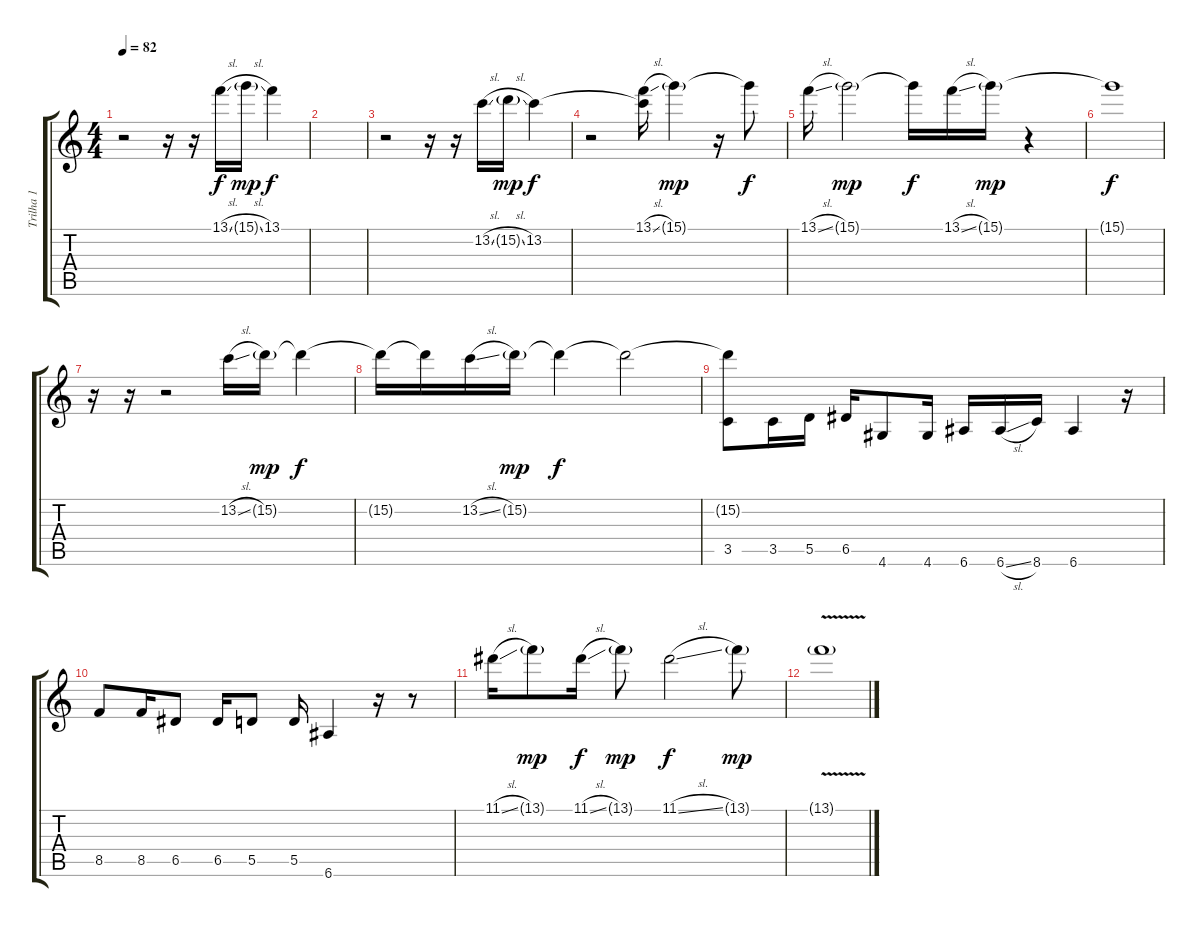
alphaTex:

\track ("Trilha 1" "Trilha 1") {instrument electricguitarmuted}
\staff {score tabs}
\tuning (E4 B3 G3 D3 A2 E2) {hide}
\ts (4 4)
\tempo 82
\clef g2
\ks c
r.2{dy f} r.16 r.16 13.1{sl}.16 15.1{sl g}.16{dy mp} 13.1.4{dy f} |
|
r.2 r.16 r.16 13.2{sl}.16 15.2{sl g}.16{dy mp} 13.2.4{dy f} |
r.2 (13.1{sl} 13.2{t}).16 15.1{g}.4{dy mp} r.16 15.1{t}.8{dy f} |
13.1{sl}.16 15.1{g}.2{dy mp} 15.1{t}.16{dy f} 13.1{sl}.16 15.1{g}.16{dy mp} r.4 |
15.1{t}.1{dy f} |
r.16 r.16 r.2 13.2{sl}.16 15.2{g}.16{dy mp} 15.2{t}.4{dy f} |
15.2{t}.16 15.2{t}.16 13.2{sl}.16 15.2{g}.16{dy mp} 15.2{t}.4{dy f} 15.2{t}.2 |
(15.2{t} 3.5).8 3.5.16 5.5.16 6.5.16 4.6.8 4.6.16 6.6.16 6.6{sl}.16 8.6.16 6.6.4 r.16 |
8.5.8 8.5.16 6.5.8 6.5.16 5.5.8 5.5.16 6.6.4 r.16 r.8 |
11.1{sl}.16 13.1{g}.8{dy mp} 11.1{sl}.16{dy f} 13.1{g}.8{dy mp} 11.1{sl}.2{dy f} 13.1{g}.8{dy mp} |
13.1{v g}.1
